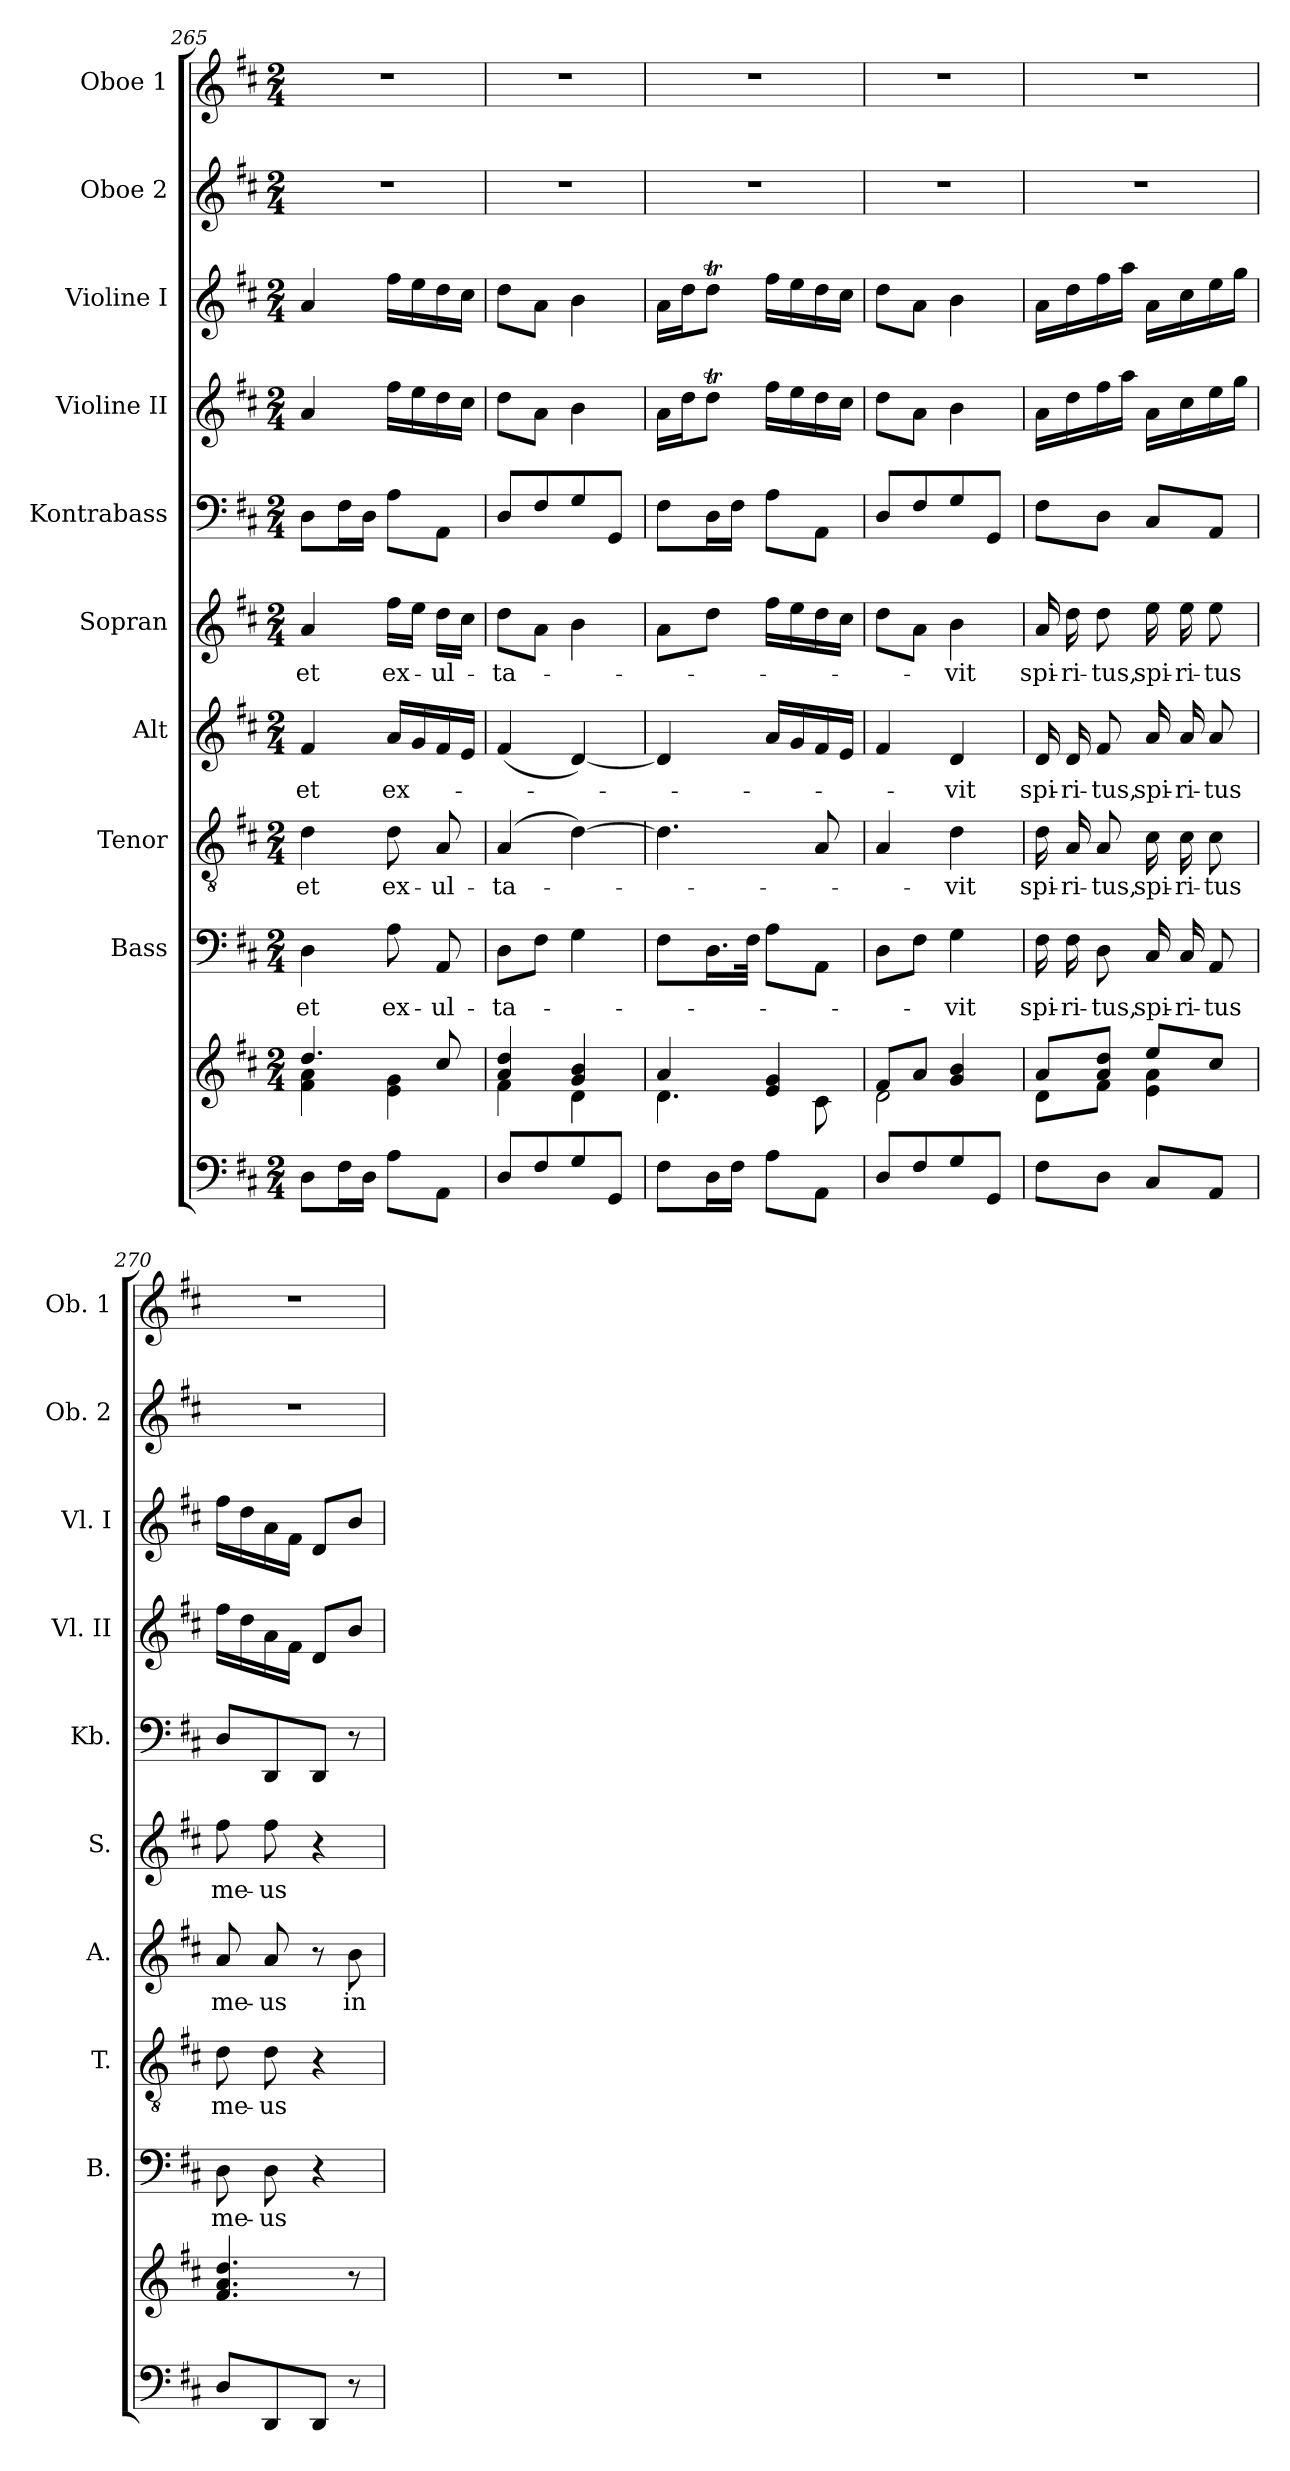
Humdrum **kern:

**kern	**kern	**kern	**text	**kern	**text	**kern	**text	**kern	**text	**kern	**kern	**kern	**kern	**kern
*part10	*part10	*part9	*part9	*part8	*part8	*part7	*part7	*part6	*part6	*part5	*part4	*part3	*part2	*part1
*staff11	*staff10	*staff9	*staff9	*staff8	*staff8	*staff7	*staff7	*staff6	*staff6	*staff5	*staff4	*staff3	*staff2	*staff1
*	*	*I"Bass	*	*I"Tenor	*	*I"Alt	*	*I"Sopran	*	*I"Kontrabass	*I"Violine II	*I"Violine I	*I"Oboe 2	*I"Oboe 1
*	*	*I'B.	*	*I'T.	*	*I'A.	*	*I'S.	*	*I'Kb.	*I'Vl. II	*I'Vl. I	*I'Ob. 2	*I'Ob. 1
*clefF4	*clefG2	*clefF4	*	*clefGv2	*	*clefG2	*	*clefG2	*	*clefF4	*clefG2	*clefG2	*clefG2	*clefG2
*	*	*	*	*	*	*	*	*	*	*ITrd7c12	*	*	*	*
*k[f#c#]	*k[f#c#]	*k[f#c#]	*	*k[f#c#]	*	*k[f#c#]	*	*k[f#c#]	*	*k[f#c#]	*k[f#c#]	*k[f#c#]	*k[f#c#]	*k[f#c#]
*D:	*D:	*D:	*	*D:	*	*D:	*	*D:	*	*D:	*D:	*D:	*D:	*D:
*M2/4	*M2/4	*M2/4	*	*M2/4	*	*M2/4	*	*M2/4	*	*M2/4	*M2/4	*M2/4	*M2/4	*M2/4
=265	=265	=265	=265	=265	=265	=265	=265	=265	=265	=265	=265	=265	=265	=265
*	*^	*	*	*	*	*	*	*	*	*	*	*	*	*
!	!	!	!	!LO:LY:b	!	!LO:LY:b	!	!LO:LY:b	!	!LO:LY:b	!	!	!	!	!
8D\L	4.dd/	4f#\ 4a\	4D\	et	4d\	et	4f#/	et	4a/	et	8DD\L	4a/	4a/	2r	2r
16F#\L	.	.	.	.	.	.	.	.	.	.	16FF#\L	.	.	.	.
16D\JJ	.	.	.	.	.	.	.	.	.	.	16DD\JJ	.	.	.	.
!	!	!	!	!LO:LY:b	!	!LO:LY:b	!	!LO:LY:b	!	!LO:LY:b	!	!	!	!	!
8A\L	.	4e\ 4g\	8A\	ex-	8d\	ex-	16a/LL	ex-	16ff#\LL	ex-	8AA\L	16ff#\LL	16ff#\LL	.	.
.	.	.	.	.	.	.	16g/	.	16ee\JJ	.	.	16ee\	16ee\	.	.
!	!	!	!	!LO:LY:b	!	!LO:LY:b	!	!	!	!LO:LY:b	!	!	!	!	!
8AA\J	8cc#/	.	8AA/	-ul-	8A/	-ul-	16f#/	.	16dd\LL	-ul-	8AAA\J	16dd\	16dd\	.	.
.	.	.	.	.	.	.	16e/JJ	.	16cc#\JJ	.	.	16cc#\JJ	16cc#\JJ	.	.
=266	=266	=266	=266	=266	=266	=266	=266	=266	=266	=266	=266	=266	=266	=266	=266
!	!	!	!	!LO:LY:b	!	!LO:LY:b	!	!	!	!LO:LY:b	!	!	!	!	!
8D/L	4a/ 4dd/	4f#\	8D\L	-ta-	(4A/	-ta-	(<4f#/	.	8dd\L	-ta-	8DD/L	8dd\L	8dd\L	2r	2r
8F#/	.	.	8F#\J	.	.	.	.	.	8a\J	.	8FF#/	8a\J	8a\J	.	.
8G/	4g/ 4b/	4d\	4G\	.	[4d\)	.	[4d/)	.	4b\	.	8GG/	4b\	4b\	.	.
8GG/J	.	.	.	.	.	.	.	.	.	.	8GGG/J	.	.	.	.
!!LO:PB:g=z
=267	=267	=267	=267	=267	=267	=267	=267	=267	=267	=267	=267	=267	=267	=267	=267
8F#\L	4a/	4.d\	8F#\L	.	4.d\]	.	4d/]	.	8a\L	.	8FF#\L	16a\LL	16a\LL	2r	2r
.	.	.	.	.	.	.	.	.	.	.	.	16dd\J	16dd\J	.	.
16D\L	.	.	16.D\L	.	.	.	.	.	8dd\J	.	16DD\L	8ddT\J	8ddT\J	.	.
16F#\JJ	.	.	.	.	.	.	.	.	.	.	16FF#\JJ	.	.	.	.
.	.	.	32F#\JJk	.	.	.	.	.	.	.	.	.	.	.	.
8A\L	4e/ 4g/	.	8A\L	.	.	.	16a/LL	.	16ff#\LL	.	8AA\L	16ff#\LL	16ff#\LL	.	.
.	.	.	.	.	.	.	16g/	.	16ee\	.	.	16ee\	16ee\	.	.
8AA\J	.	8c#\	8AA\J	.	8A/	.	16f#/	.	16dd\	.	8AAA\J	16dd\	16dd\	.	.
.	.	.	.	.	.	.	16e/JJ	.	16cc#\JJ	.	.	16cc#\JJ	16cc#\JJ	.	.
=268	=268	=268	=268	=268	=268	=268	=268	=268	=268	=268	=268	=268	=268	=268	=268
8D/L	8f#/L	2d\	8D\L	.	4A/	.	4f#/	.	8dd\L	.	8DD/L	8dd\L	8dd\L	2r	2r
8F#/	8a/J	.	8F#\J	.	.	.	.	.	8a\J	.	8FF#/	8a\J	8a\J	.	.
!	!	!	!	!LO:LY:b	!	!LO:LY:b	!	!LO:LY:b	!	!LO:LY:b	!	!	!	!	!
8G/	4g/ 4b/	.	4G\	-vit	4d\	-vit	4d/	-vit	4b\	-vit	8GG/	4b\	4b\	.	.
8GG/J	.	.	.	.	.	.	.	.	.	.	8GGG/J	.	.	.	.
=269	=269	=269	=269	=269	=269	=269	=269	=269	=269	=269	=269	=269	=269	=269	=269
!	!	!	!	!LO:LY:b	!	!LO:LY:b	!	!LO:LY:b	!	!LO:LY:b	!	!	!	!	!
8F#\L	8a/L	8d\L	16F#\	spi-	16d\	spi-	16d/	spi-	16a/	spi-	8FF#\L	16a\LL	16a\LL	2r	2r
!	!	!	!	!LO:LY:b	!	!LO:LY:b	!	!LO:LY:b	!	!LO:LY:b	!	!	!	!	!
.	.	.	16F#\	-ri-	16A/	-ri-	16d/	-ri-	16dd\	-ri-	.	16dd\	16dd\	.	.
!	!	!	!	!LO:LY:b	!	!LO:LY:b	!	!LO:LY:b	!	!LO:LY:b	!	!	!	!	!
8D\J	8a/ 8dd/J	8f#\J	8D\	-tus,	8A/	-tus,	8f#/	-tus,	8dd\	-tus,	8DD\J	16ff#\	16ff#\	.	.
.	.	.	.	.	.	.	.	.	.	.	.	16aa\JJ	16aa\JJ	.	.
!	!	!	!	!LO:LY:b	!	!LO:LY:b	!	!LO:LY:b	!	!LO:LY:b	!	!	!	!	!
8C#/L	8ee/L	4e\ 4a\	16C#/	spi-	16c#\	spi-	16a/	spi-	16ee\	spi-	8CC#/L	16a\LL	16a\LL	.	.
!	!	!	!	!LO:LY:b	!	!LO:LY:b	!	!LO:LY:b	!	!LO:LY:b	!	!	!	!	!
.	.	.	16C#/	-ri-	16c#\	-ri-	16a/	-ri-	16ee\	-ri-	.	16cc#\	16cc#\	.	.
!	!	!	!	!LO:LY:b	!	!LO:LY:b	!	!LO:LY:b	!	!LO:LY:b	!	!	!	!	!
8AA/J	8cc#/J	.	8AA/	-tus	8c#\	-tus	8a/	-tus	8ee\	-tus	8AAA/J	16ee\	16ee\	.	.
.	.	.	.	.	.	.	.	.	.	.	.	16gg\JJ	16gg\JJ	.	.
*	*v	*v	*	*	*	*	*	*	*	*	*	*	*	*	*
=270	=270	=270	=270	=270	=270	=270	=270	=270	=270	=270	=270	=270	=270	=270
!	!	!	!LO:LY:b	!	!LO:LY:b	!	!LO:LY:b	!	!LO:LY:b	!	!	!	!	!
8D/L	4.f#/ 4.a/ 4.dd/	8D\	me-	8d\	me-	8a/	me-	8ff#\	me-	8DD/L	16ff#\LL	16ff#\LL	2r	2r
.	.	.	.	.	.	.	.	.	.	.	16dd\	16dd\	.	.
!	!	!	!LO:LY:b	!	!LO:LY:b	!	!LO:LY:b	!	!LO:LY:b	!	!	!	!	!
8DD/	.	8D\	-us	8d\	-us	8a/	-us	8ff#\	-us	8DDD/	16a\	16a\	.	.
.	.	.	.	.	.	.	.	.	.	.	16f#\JJ	16f#\JJ	.	.
8DD/J	.	4r	.	4r	.	8r	.	4r	.	8DDD/J	8d/L	8d/L	.	.
!	!	!	!	!	!	!	!LO:LY:b	!	!	!	!	!	!	!
8r	8r	.	.	.	.	8b\	in	.	.	8r	8b/J	8b/J	.	.
=	=	=	=	=	=	=	=	=	=	=	=	=	=	=
*-	*-	*-	*-	*-	*-	*-	*-	*-	*-	*-	*-	*-	*-	*-
